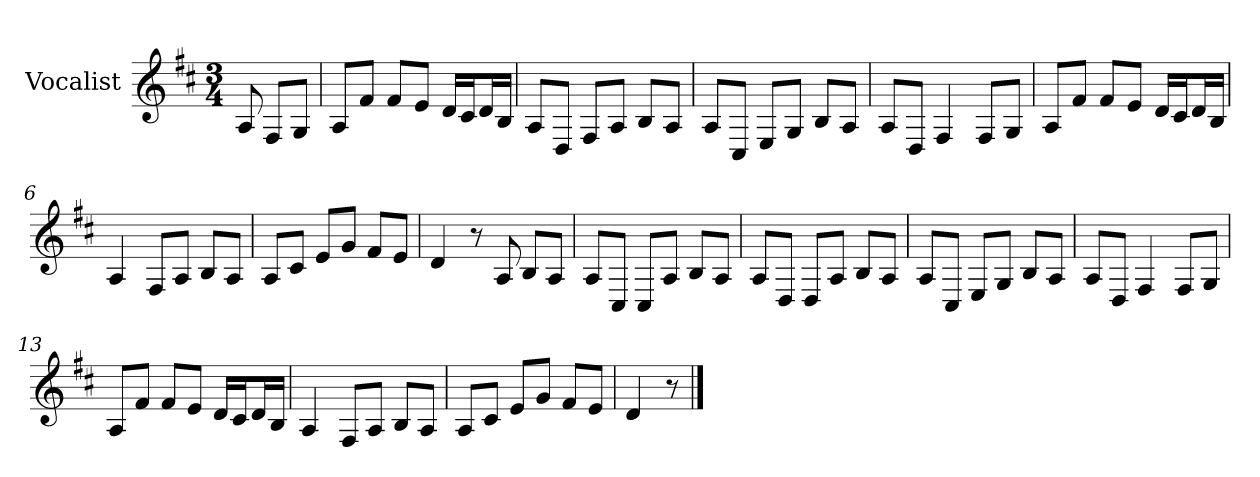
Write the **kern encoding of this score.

**kern
*part1
*staff1
*I"Vocalist
*k[f#c#]
*D:
*M3/4
=
8A
8F#L
8GJ
=1
8AL
8f#J
8f#L
8eJ
16dLL
16c#J
16dL
16BJJ
=2
8AL
8DJ
8F#L
8AJ
8BL
8AJ
=3
8AL
8C#J
8EL
8GJ
8BL
8AJ
=4
8AL
8DJ
4F#
8F#L
8GJ
=5
8AL
8f#J
8f#L
8eJ
16dLL
16c#J
16dL
16BJJ
=6
4A
8F#L
8AJ
8BL
8AJ
=7
8AL
8c#J
8eL
8gJ
8f#L
8eJ
=8
4d
8r
8A
8BL
8AJ
=9
8AL
8C#J
8C#L
8AJ
8BL
8AJ
=10
8AL
8DJ
8DL
8AJ
8BL
8AJ
=11
8AL
8C#J
8EL
8GJ
8BL
8AJ
=12
8AL
8DJ
4F#
8F#L
8GJ
=13
8AL
8f#J
8f#L
8eJ
16dLL
16c#J
16dL
16BJJ
=14
4A
8F#L
8AJ
8BL
8AJ
=15
8AL
8c#J
8eL
8gJ
8f#L
8eJ
=16
4d
8r
==
*-
